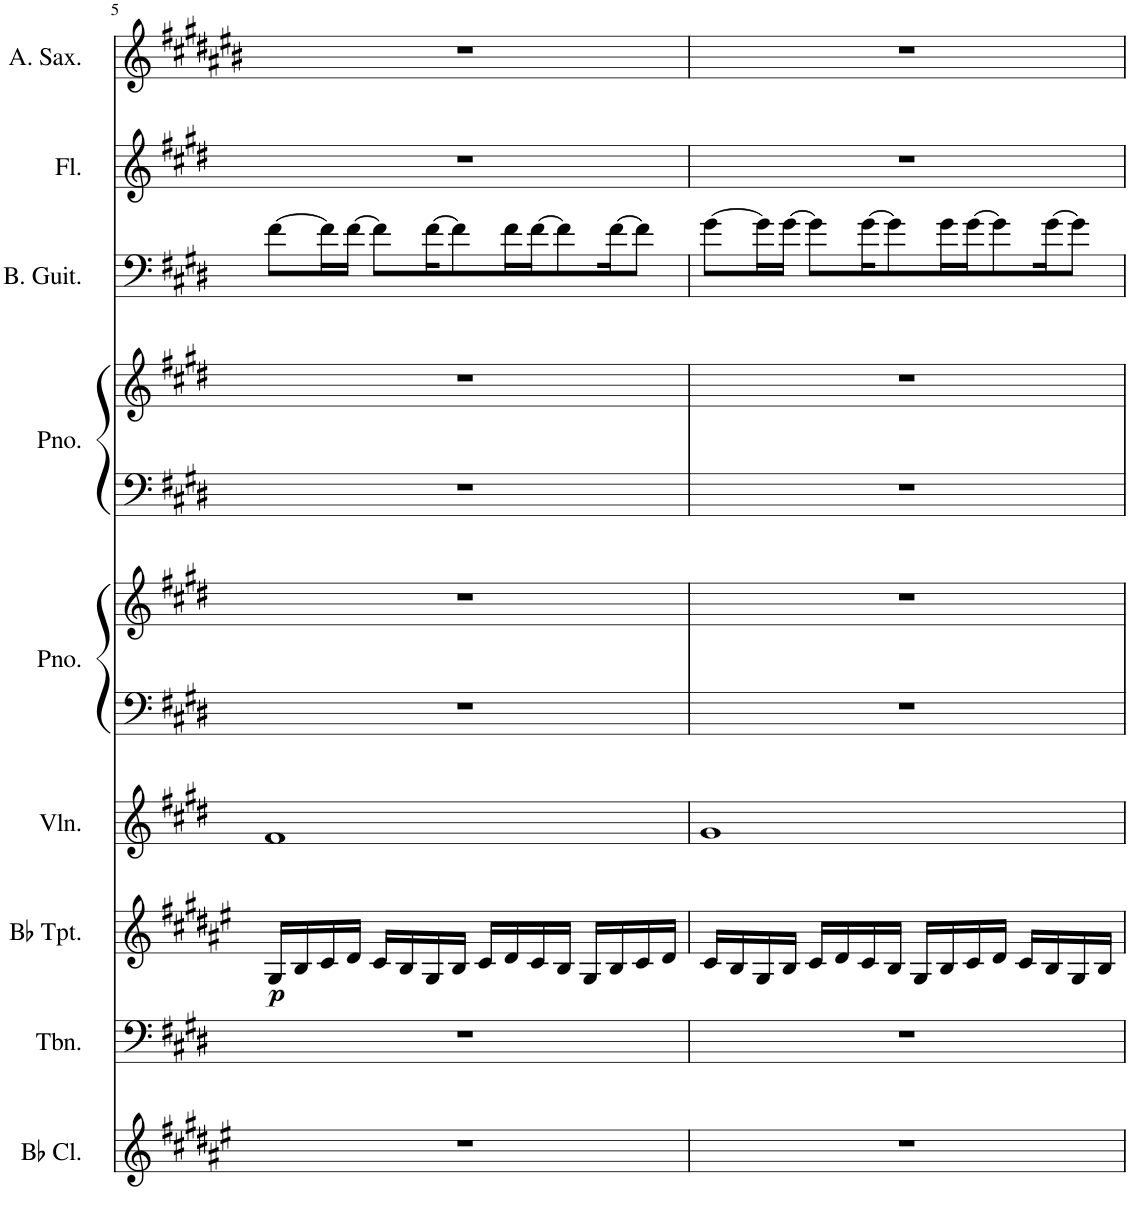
**kern	**kern	**kern	**dynam	**kern	**kern	**kern	**kern	**kern	**kern	**kern	**kern
*part9	*part8	*part7	*part7	*part6	*part5	*part5	*part4	*part4	*part3	*part2	*part1
*staff11	*staff10	*staff9	*staff9	*staff8	*staff7	*staff6	*staff5	*staff4	*staff3	*staff2	*staff1
*I"Bb Clarinet	*I"Trombone	*I"Bb Trumpet	*	*I"Violin	*I"Piano	*	*I"Piano	*	*I"Bass Guitar	*I"Flute	*I"Alto Saxophone
*I'Bb Cl.	*I'Tbn.	*I'Bb Tpt.	*	*I'Vln.	*I'Pno.	*	*I'Pno.	*	*I'B. Guit.	*I'Fl.	*I'A. Sax.
!!LO:PB:g=z
*clefG2	*clefF4	*clefG2	*	*clefG2	*clefF4	*clefG2	*clefF4	*clefG2	*clefF4	*clefG2	*clefG2
*Trd1c2	*	*Trd1c2	*	*	*	*	*	*	*Trd7c12	*	*Trd5c9
*k[f#c#g#d#a#e#]	*k[f#c#g#d#]	*k[f#c#g#d#a#e#]	*	*k[f#c#g#d#]	*k[f#c#g#d#]	*k[f#c#g#d#]	*k[f#c#g#d#]	*k[f#c#g#d#]	*k[f#c#g#d#]	*k[f#c#g#d#]	*k[f#c#g#d#a#e#b#]
*M4/4	*M4/4	*M4/4	*	*M4/4	*M4/4	*M4/4	*M4/4	*M4/4	*M4/4	*M4/4	*M4/4
=5	=5	=5	=5	=5	=5	=5	=5	=5	=5	=5	=5
!	!	!	!LO:DY:b	!	!	!	!	!	!	!	!
1r	1r	16G#/LL	p	1f#	1r	1r	1r	1r	[8f#\L	1r	1r
.	.	16B/	.	.	.	.	.	.	.	.	.
.	.	16c#/	.	.	.	.	.	.	16f#\L]	.	.
.	.	16d#/JJ	.	.	.	.	.	.	[16f#\JJ	.	.
.	.	16c#/LL	.	.	.	.	.	.	8f#\L]	.	.
.	.	16B/	.	.	.	.	.	.	.	.	.
.	.	16G#/	.	.	.	.	.	.	[16f#\K	.	.
.	.	16B/JJ	.	.	.	.	.	.	8f#\]	.	.
.	.	16c#/LL	.	.	.	.	.	.	.	.	.
.	.	16d#/	.	.	.	.	.	.	16f#\L	.	.
.	.	16c#/	.	.	.	.	.	.	[16f#\J	.	.
.	.	16B/JJ	.	.	.	.	.	.	8f#\]	.	.
.	.	16G#/LL	.	.	.	.	.	.	.	.	.
.	.	16B/	.	.	.	.	.	.	[16f#\K	.	.
.	.	16c#/	.	.	.	.	.	.	8f#\J]	.	.
.	.	16d#/JJ	.	.	.	.	.	.	.	.	.
=6	=6	=6	=6	=6	=6	=6	=6	=6	=6	=6	=6
1r	1r	16c#/LL	.	1g#	1r	1r	1r	1r	[8g#\L	1r	1r
.	.	16B/	.	.	.	.	.	.	.	.	.
.	.	16G#/	.	.	.	.	.	.	16g#\L]	.	.
.	.	16B/JJ	.	.	.	.	.	.	[16g#\JJ	.	.
.	.	16c#/LL	.	.	.	.	.	.	8g#\L]	.	.
.	.	16d#/	.	.	.	.	.	.	.	.	.
.	.	16c#/	.	.	.	.	.	.	[16g#\K	.	.
.	.	16B/JJ	.	.	.	.	.	.	8g#\]	.	.
.	.	16G#/LL	.	.	.	.	.	.	.	.	.
.	.	16B/	.	.	.	.	.	.	16g#\L	.	.
.	.	16c#/	.	.	.	.	.	.	[16g#\J	.	.
.	.	16d#/JJ	.	.	.	.	.	.	8g#\]	.	.
.	.	16c#/LL	.	.	.	.	.	.	.	.	.
.	.	16B/	.	.	.	.	.	.	[16g#\K	.	.
.	.	16G#/	.	.	.	.	.	.	8g#\J]	.	.
.	.	16B/JJ	.	.	.	.	.	.	.	.	.
=	=	=	=	=	=	=	=	=	=	=	=
*-	*-	*-	*-	*-	*-	*-	*-	*-	*-	*-	*-
